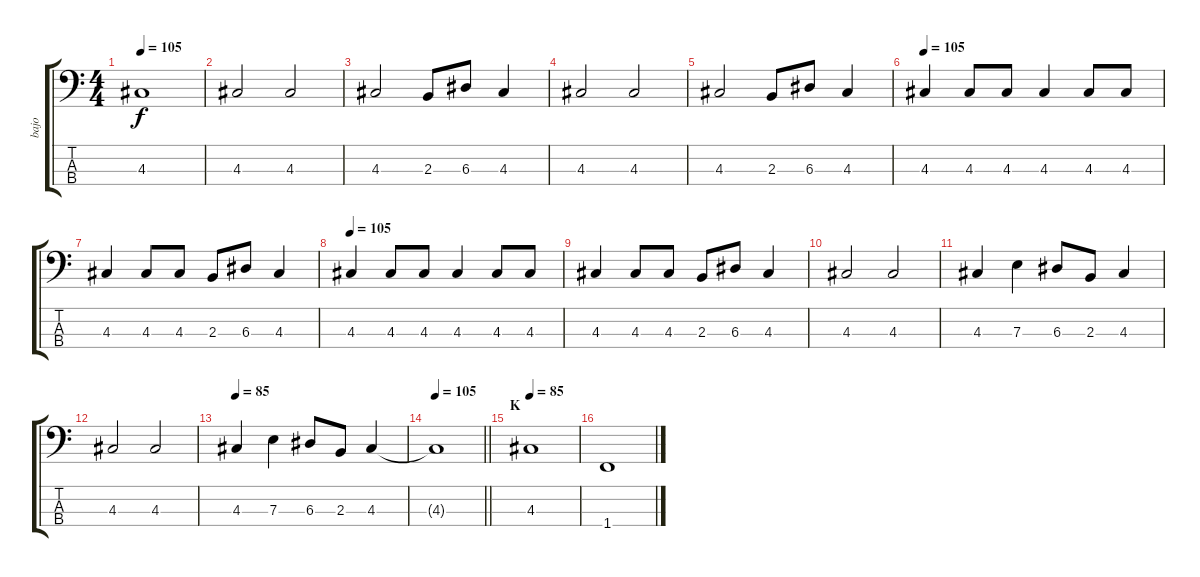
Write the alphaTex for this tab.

\track ("bajo" "bajo") {instrument electricbassfinger}
\staff {score tabs}
\tuning (G2 D2 A1 E1) {hide}
\ts (4 4)
\tempo 105
\clef f4
\ks c
4.3.1{dy f} |
4.3.2 4.3.2 |
4.3.2 2.3.8 6.3.8 4.3.4 |
4.3.2 4.3.2 |
4.3.2 2.3.8 6.3.8 4.3.4 |
\tempo 105
4.3.4 4.3.8 4.3.8 4.3.4 4.3.8 4.3.8 |
4.3.4 4.3.8 4.3.8 2.3.8 6.3.8 4.3.4 |
\tempo 105
4.3.4 4.3.8 4.3.8 4.3.4 4.3.8 4.3.8 |
4.3.4 4.3.8 4.3.8 2.3.8 6.3.8 4.3.4 |
4.3.2 4.3.2 |
4.3.4 7.3.4 6.3.8 2.3.8 4.3.4 |
4.3.2 4.3.2 |
\tempo 85
4.3.4 7.3.4 6.3.8 2.3.8 4.3.4 |
\tempo 105
\barLineRight lightlight
4.3{t}.1 |
\section ("" "K")
\tempo 85
4.3.1 |
1.4.1
